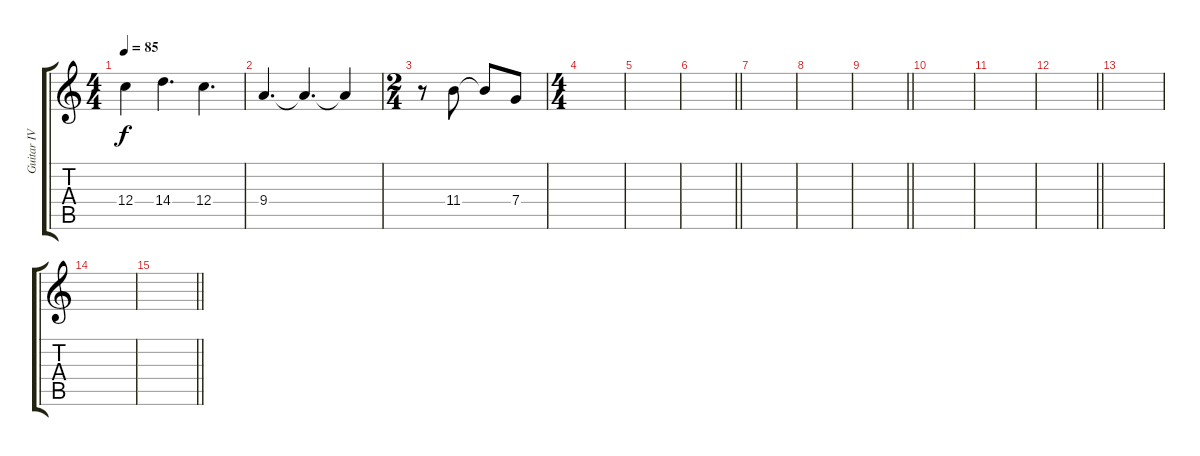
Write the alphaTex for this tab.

\track ("Guitar IV" "Guitar IV") {instrument distortionguitar}
\staff {score tabs}
\tuning (D4 A3 F3 C3 G2 C2) {hide}
\ts (4 4)
\tempo 85
\clef g2
\ks c
12.4{t}.4{dy f} 14.4.4{d} 12.4.4{d} |
9.4.4{d} 9.4{t}.4{d} 9.4{t}.4 |
\ts (2 4)
r.8 11.4.8 11.4{t}.8 7.4.8 |
\ts (4 4)
|
|
\barLineRight lightlight
|
\section ("" "")
|
|
\barLineRight lightlight
|
\section ("" "")
|
|
\barLineRight lightlight
|
|
|
\barLineRight lightlight
